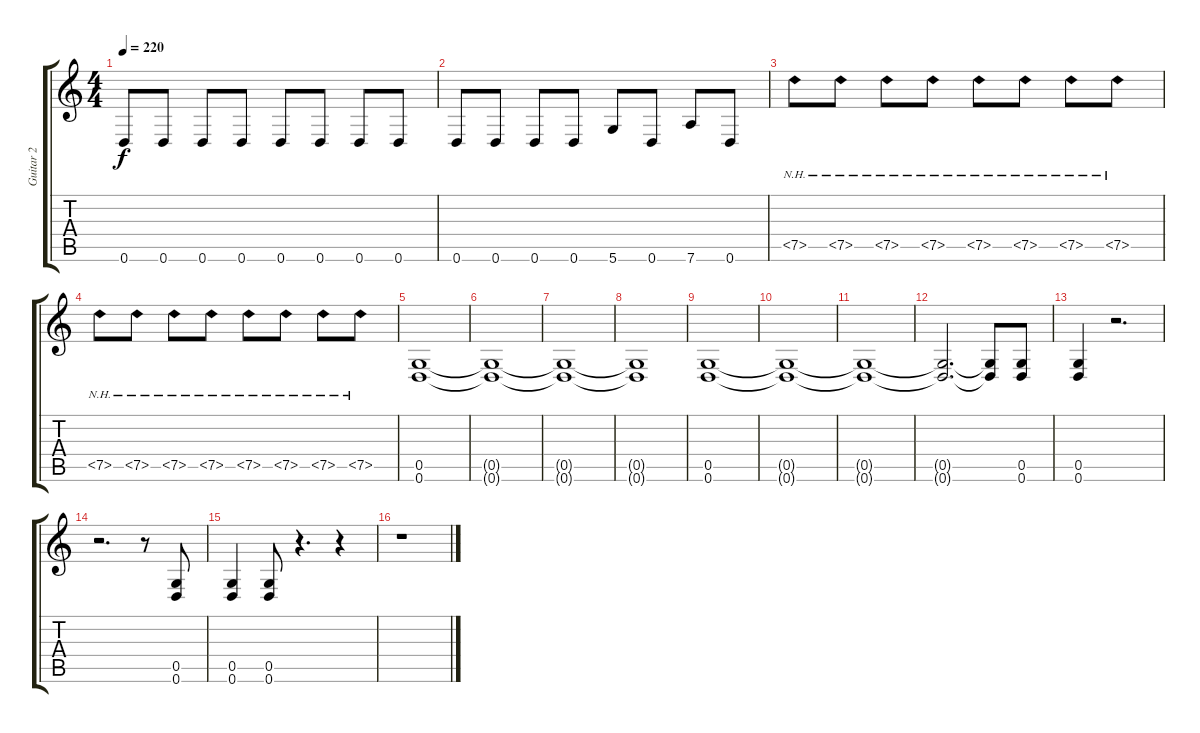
\track ("Guitar 2" "Guitar 2") {instrument overdrivenguitar}
\staff {score tabs}
\tuning (D4 A3 F3 C3 G2 D2) {hide}
\ts (4 4)
\tempo 220
\clef g2
\ks c
0.6.8{dy f} 0.6.8 0.6.8 0.6.8 0.6.8 0.6.8 0.6.8 0.6.8 |
0.6.8 0.6.8 0.6.8 0.6.8 5.6.8 0.6.8 7.6.8 0.6.8 |
7.5{nh}.8 7.5{nh}.8 7.5{nh}.8 7.5{nh}.8 7.5{nh}.8 7.5{nh}.8 7.5{nh}.8 7.5{nh}.8 |
7.5{nh}.8 7.5{nh}.8 7.5{nh}.8 7.5{nh}.8 7.5{nh}.8 7.5{nh}.8 7.5{nh}.8 7.5{nh}.8 |
(0.5 0.6).1 |
(0.5{t} 0.6{t}).1 |
(0.5{t} 0.6{t}).1 |
(0.5{t} 0.6{t}).1 |
(0.5 0.6).1 |
(0.5{t} 0.6{t}).1 |
(0.5{t} 0.6{t}).1 |
(0.5{t} 0.6{t}).2{d} (0.5{t} 0.6{t}).8 (0.5 0.6).8 |
(0.5 0.6).4 r.2{d} |
r.2{d} r.8 (0.5 0.6).8 |
(0.5 0.6).4 (0.5 0.6).8 r.4{d} r.4 |
r.1
